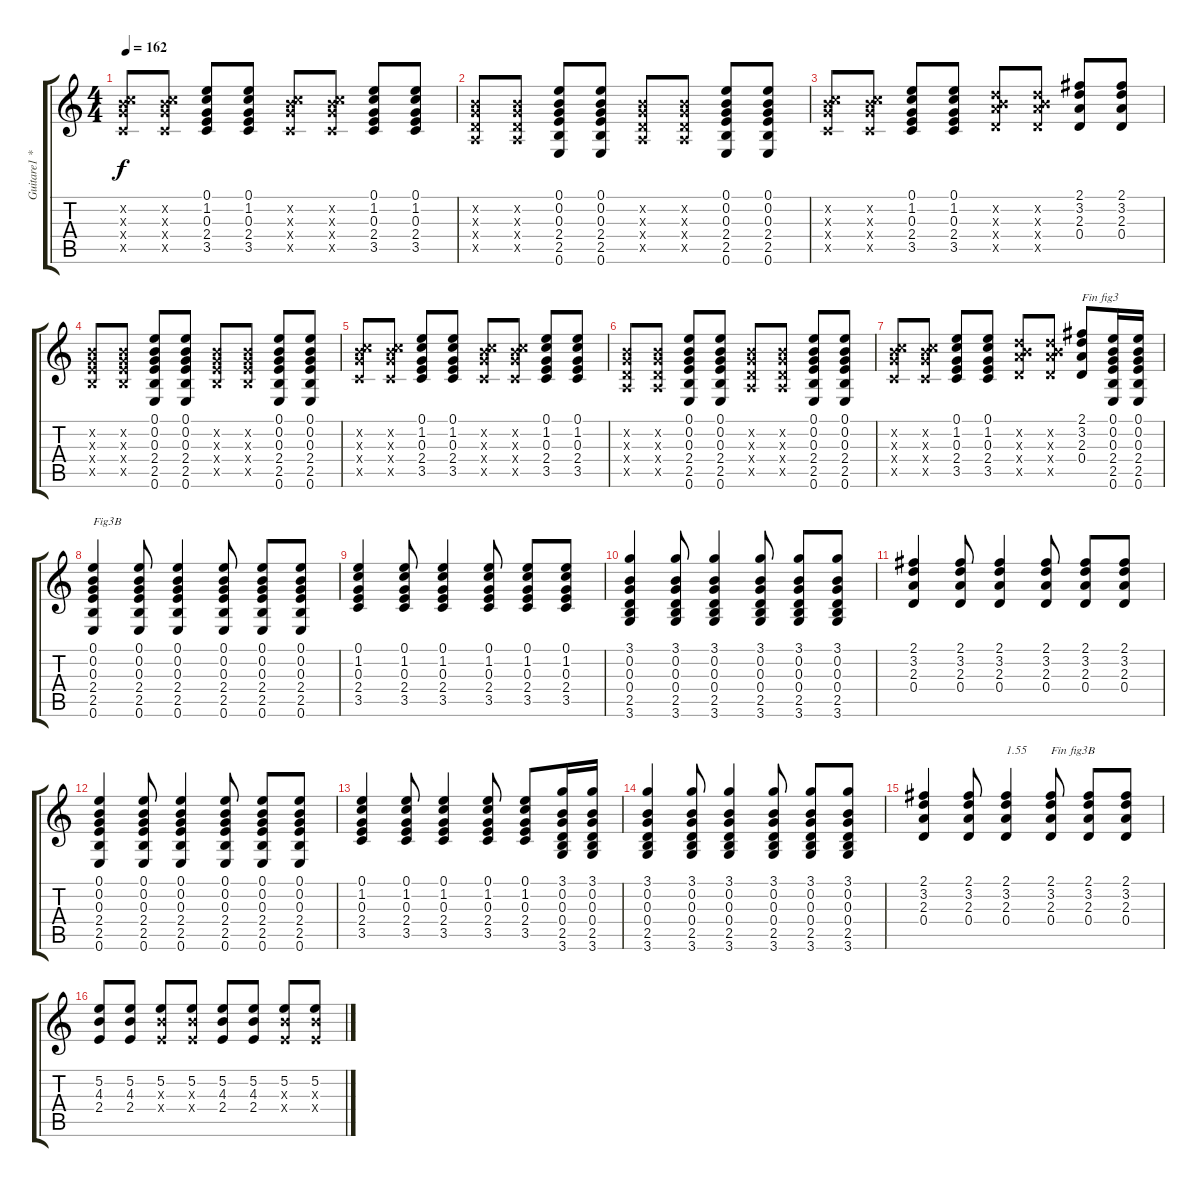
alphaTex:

\track ("Guitare1 *" "Guitare1 *") {instrument acousticguitarsteel}
\staff {score tabs}
\tuning (E4 B3 G3 D3 A2 E2) {hide}
\ts (4 4)
\tempo 162
\clef g2
\ks c
(0.2{x} 5.3{x} 5.4{x} 3.5{x}).8{dy f} (0.2{x} 5.3{x} 5.4{x} 3.5{x}).8 (0.1 1.2 0.3 2.4 3.5).8 (0.1 1.2 0.3 2.4 3.5).8 (0.2{x} 5.3{x} 5.4{x} 3.5{x}).8 (0.2{x} 5.3{x} 5.4{x} 3.5{x}).8 (0.1 1.2 0.3 2.4 3.5).8 (0.1 1.2 0.3 2.4 3.5).8 |
(0.2{x} 0.3{x} 0.4{x} 0.5{x}).8 (0.2{x} 0.3{x} 0.4{x} 0.5{x}).8 (0.1 0.2 0.3 2.4 2.5 0.6).8 (0.1 0.2 0.3 2.4 2.5 0.6).8 (0.2{x} 0.3{x} 0.4{x} 0.5{x}).8 (0.2{x} 0.3{x} 0.4{x} 0.5{x}).8 (0.1 0.2 0.3 2.4 2.5 0.6).8 (0.1 0.2 0.3 2.4 2.5 0.6).8 |
(0.2{x} 5.3{x} 5.4{x} 3.5{x}).8 (0.2{x} 5.3{x} 5.4{x} 3.5{x}).8 (0.1 1.2 0.3 2.4 3.5).8 (0.1 1.2 0.3 2.4 3.5).8 (0.2{x} 7.3{x} 7.4{x} 5.5{x}).8 (0.2{x} 7.3{x} 7.4{x} 5.5{x}).8 (2.1 3.2 2.3 0.4).8 (2.1 3.2 2.3 0.4).8 |
(0.2{x} 0.3{x} 2.4{x} 2.5{x}).8 (0.2{x} 0.3{x} 2.4{x} 2.5{x}).8 (0.1 0.2 0.3 2.4 2.5 0.6).8 (0.1 0.2 0.3 2.4 2.5 0.6).8 (0.2{x} 0.3{x} 2.4{x} 2.5{x}).8 (0.2{x} 0.3{x} 2.4{x} 2.5{x}).8 (0.1 0.2 0.3 2.4 2.5 0.6).8 (0.1 0.2 0.3 2.4 2.5 0.6).8 |
(0.2{x} 5.3{x} 5.4{x} 3.5{x}).8 (0.2{x} 5.3{x} 5.4{x} 3.5{x}).8 (0.1 1.2 0.3 2.4 3.5).8 (0.1 1.2 0.3 2.4 3.5).8 (0.2{x} 5.3{x} 5.4{x} 3.5{x}).8 (0.2{x} 5.3{x} 5.4{x} 3.5{x}).8 (0.1 1.2 0.3 2.4 3.5).8 (0.1 1.2 0.3 2.4 3.5).8 |
(0.2{x} 0.3{x} 0.4{x} 0.5{x}).8 (0.2{x} 0.3{x} 0.4{x} 0.5{x}).8 (0.1 0.2 0.3 2.4 2.5 0.6).8 (0.1 0.2 0.3 2.4 2.5 0.6).8 (0.2{x} 0.3{x} 0.4{x} 0.5{x}).8 (0.2{x} 0.3{x} 0.4{x} 0.5{x}).8 (0.1 0.2 0.3 2.4 2.5 0.6).8 (0.1 0.2 0.3 2.4 2.5 0.6).8 |
(0.2{x} 5.3{x} 5.4{x} 3.5{x}).8 (0.2{x} 5.3{x} 5.4{x} 3.5{x}).8 (0.1 1.2 0.3 2.4 3.5).8 (0.1 1.2 0.3 2.4 3.5).8 (0.2{x} 7.3{x} 7.4{x} 5.5{x}).8 (0.2{x} 7.3{x} 7.4{x} 5.5{x}).8 (2.1 3.2 2.3 0.4).8{txt "Fin fig3"} (0.1 0.2 0.3 2.4 2.5 0.6).16 (0.1 0.2 0.3 2.4 2.5 0.6).16 |
(0.1 0.2 0.3 2.4 2.5 0.6).4{txt "Fig3B"} (0.1 0.2 0.3 2.4 2.5 0.6).8 (0.1 0.2 0.3 2.4 2.5 0.6).4 (0.1 0.2 0.3 2.4 2.5 0.6).8 (0.1 0.2 0.3 2.4 2.5 0.6).8 (0.1 0.2 0.3 2.4 2.5 0.6).8 |
(0.1 1.2 0.3 2.4 3.5).4 (0.1 1.2 0.3 2.4 3.5).8 (0.1 1.2 0.3 2.4 3.5).4 (0.1 1.2 0.3 2.4 3.5).8 (0.1 1.2 0.3 2.4 3.5).8 (0.1 1.2 0.3 2.4 3.5).8 |
(3.1 0.2 0.3 0.4 2.5 3.6).4 (3.1 0.2 0.3 0.4 2.5 3.6).8 (3.1 0.2 0.3 0.4 2.5 3.6).4 (3.1 0.2 0.3 0.4 2.5 3.6).8 (3.1 0.2 0.3 0.4 2.5 3.6).8 (3.1 0.2 0.3 0.4 2.5 3.6).8 |
(2.1 3.2 2.3 0.4).4 (2.1 3.2 2.3 0.4).8 (2.1 3.2 2.3 0.4).4 (2.1 3.2 2.3 0.4).8 (2.1 3.2 2.3 0.4).8 (2.1 3.2 2.3 0.4).8 |
(0.1 0.2 0.3 2.4 2.5 0.6).4 (0.1 0.2 0.3 2.4 2.5 0.6).8 (0.1 0.2 0.3 2.4 2.5 0.6).4 (0.1 0.2 0.3 2.4 2.5 0.6).8 (0.1 0.2 0.3 2.4 2.5 0.6).8 (0.1 0.2 0.3 2.4 2.5 0.6).8 |
(0.1 1.2 0.3 2.4 3.5).4 (0.1 1.2 0.3 2.4 3.5).8 (0.1 1.2 0.3 2.4 3.5).4 (0.1 1.2 0.3 2.4 3.5).8 (0.1 1.2 0.3 2.4 3.5).8 (3.1 0.2 0.3 0.4 2.5 3.6).16 (3.1 0.2 0.3 0.4 2.5 3.6).16 |
(3.1 0.2 0.3 0.4 2.5 3.6).4 (3.1 0.2 0.3 0.4 2.5 3.6).8 (3.1 0.2 0.3 0.4 2.5 3.6).4 (3.1 0.2 0.3 0.4 2.5 3.6).8 (3.1 0.2 0.3 0.4 2.5 3.6).8 (3.1 0.2 0.3 0.4 2.5 3.6).8 |
(2.1 3.2 2.3 0.4).4 (2.1 3.2 2.3 0.4).8 (2.1 3.2 2.3 0.4).4{txt "1.55"} (2.1 3.2 2.3 0.4).8{txt "Fin fig3B"} (2.1 3.2 2.3 0.4).8 (2.1 3.2 2.3 0.4).8 |
(5.2 4.3 2.4).8 (5.2 4.3 2.4).8 (5.2 4.3{x} 2.4{x}).8 (5.2 4.3{x} 2.4{x}).8 (5.2 4.3 2.4).8 (5.2 4.3 2.4).8 (5.2 4.3{x} 2.4{x}).8 (5.2 4.3{x} 2.4{x}).8
